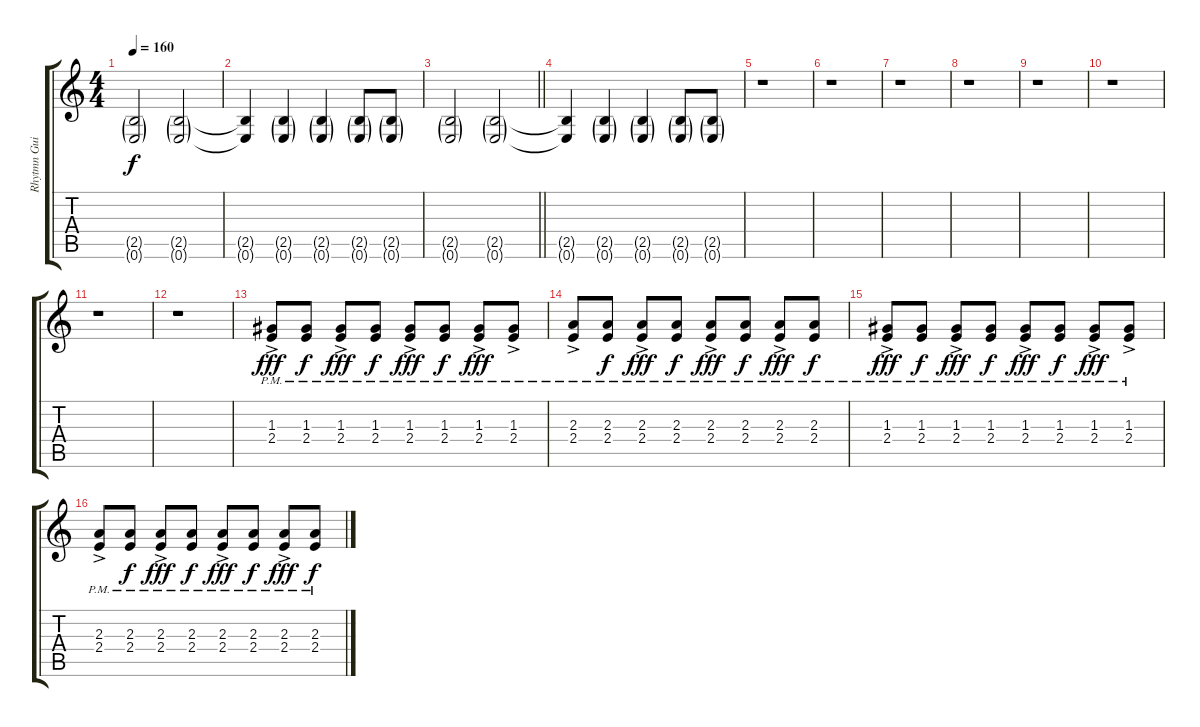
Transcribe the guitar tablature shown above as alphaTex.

\track ("Rhytmn Guitar - Gotoh" "Rhytmn Gui") {instrument distortionguitar}
\staff {score tabs}
\tuning (E4 B3 G3 D3 A2 E2) {hide}
\ts (4 4)
\tempo 160
\clef g2
\ks c
(2.5{g} 0.6{g}).2{dy f} (2.5{g} 0.6{g}).2 |
(2.5{t} 0.6{t}).4 (2.5{g} 0.6{g}).4 (2.5{g} 0.6{g}).4 (2.5{g} 0.6{g}).8 (2.5{g} 0.6{g}).8 |
\barLineRight lightlight
(2.5{g} 0.6{g}).2 (2.5{g} 0.6{g}).2 |
(2.5{t} 0.6{t}).4 (2.5{g} 0.6{g}).4 (2.5{g} 0.6{g}).4 (2.5{g} 0.6{g}).8 (2.5{g} 0.6{g}).8 |
r.1 |
r.1 |
r.1 |
r.1 |
r.1 |
r.1 |
r.1 |
r.1 |
(1.3{ac pm} 2.4{ac pm}).8{dy fff} (1.3{pm} 2.4{pm}).8{dy f} (1.3{ac pm} 2.4{ac pm}).8{dy fff} (1.3{pm} 2.4{pm}).8{dy f} (1.3{ac pm} 2.4{ac pm}).8{dy fff} (1.3{pm} 2.4{pm}).8{dy f} (1.3{ac pm} 2.4{ac pm}).8{dy fff} (1.3{ac pm} 2.4{ac pm}).8 |
(2.3{ac pm} 2.4{ac pm}).8 (2.3{pm} 2.4{pm}).8{dy f} (2.3{ac pm} 2.4{ac pm}).8{dy fff} (2.3{pm} 2.4{pm}).8{dy f} (2.3{ac pm} 2.4{ac pm}).8{dy fff} (2.3{pm} 2.4{pm}).8{dy f} (2.3{ac pm} 2.4{ac pm}).8{dy fff} (2.3{pm} 2.4{pm}).8{dy f} |
(1.3{ac pm} 2.4{ac pm}).8{dy fff} (1.3{pm} 2.4{pm}).8{dy f} (1.3{ac pm} 2.4{ac pm}).8{dy fff} (1.3{pm} 2.4{pm}).8{dy f} (1.3{ac pm} 2.4{ac pm}).8{dy fff} (1.3{pm} 2.4{pm}).8{dy f} (1.3{ac pm} 2.4{ac pm}).8{dy fff} (1.3{ac pm} 2.4{ac pm}).8 |
(2.3{ac pm} 2.4{ac pm}).8 (2.3{pm} 2.4{pm}).8{dy f} (2.3{ac pm} 2.4{ac pm}).8{dy fff} (2.3{pm} 2.4{pm}).8{dy f} (2.3{ac pm} 2.4{ac pm}).8{dy fff} (2.3{pm} 2.4{pm}).8{dy f} (2.3{ac pm} 2.4{ac pm}).8{dy fff} (2.3{pm} 2.4{pm}).8{dy f}
